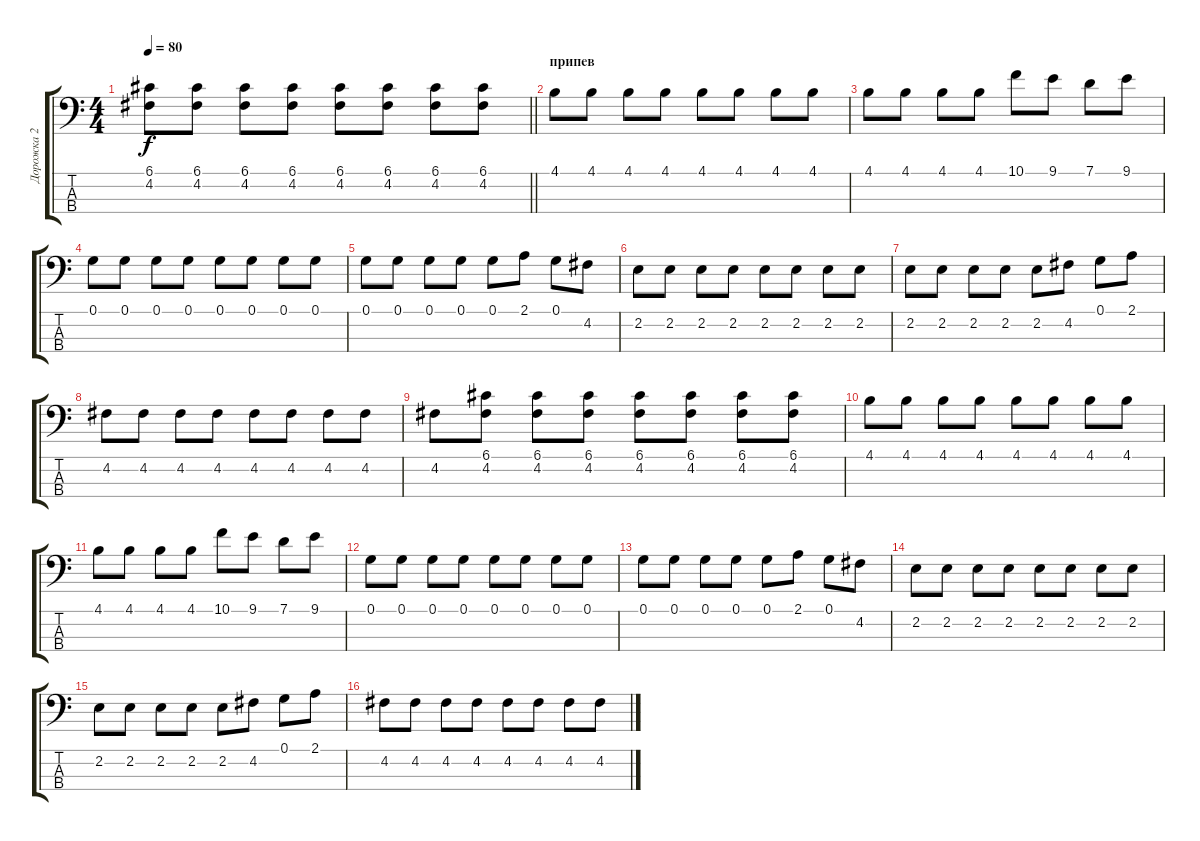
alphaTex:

\track ("Дорожка 2" "Дорожка 2") {instrument electricbassfinger}
\staff {score tabs}
\tuning (G2 D2 A1 E1) {hide}
\ts (4 4)
\tempo 80
\clef f4
\barLineRight lightlight
\ks c
(6.1 4.2).8{dy f} (6.1 4.2).8 (6.1 4.2).8 (6.1 4.2).8 (6.1 4.2).8 (6.1 4.2).8 (6.1 4.2).8 (6.1 4.2).8 |
\section ("" "припев")
4.1.8 4.1.8 4.1.8 4.1.8 4.1.8 4.1.8 4.1.8 4.1.8 |
4.1.8 4.1.8 4.1.8 4.1.8 10.1.8 9.1.8 7.1.8 9.1.8 |
0.1.8 0.1.8 0.1.8 0.1.8 0.1.8 0.1.8 0.1.8 0.1.8 |
0.1.8 0.1.8 0.1.8 0.1.8 0.1.8 2.1.8 0.1.8 4.2.8 |
2.2.8 2.2.8 2.2.8 2.2.8 2.2.8 2.2.8 2.2.8 2.2.8 |
2.2.8 2.2.8 2.2.8 2.2.8 2.2.8 4.2.8 0.1.8 2.1.8 |
4.2.8 4.2.8 4.2.8 4.2.8 4.2.8 4.2.8 4.2.8 4.2.8 |
4.2.8 (6.1 4.2).8 (6.1 4.2).8 (6.1 4.2).8 (6.1 4.2).8 (6.1 4.2).8 (6.1 4.2).8 (6.1 4.2).8 |
4.1.8 4.1.8 4.1.8 4.1.8 4.1.8 4.1.8 4.1.8 4.1.8 |
4.1.8 4.1.8 4.1.8 4.1.8 10.1.8 9.1.8 7.1.8 9.1.8 |
0.1.8 0.1.8 0.1.8 0.1.8 0.1.8 0.1.8 0.1.8 0.1.8 |
0.1.8 0.1.8 0.1.8 0.1.8 0.1.8 2.1.8 0.1.8 4.2.8 |
2.2.8 2.2.8 2.2.8 2.2.8 2.2.8 2.2.8 2.2.8 2.2.8 |
2.2.8 2.2.8 2.2.8 2.2.8 2.2.8 4.2.8 0.1.8 2.1.8 |
4.2.8 4.2.8 4.2.8 4.2.8 4.2.8 4.2.8 4.2.8 4.2.8
